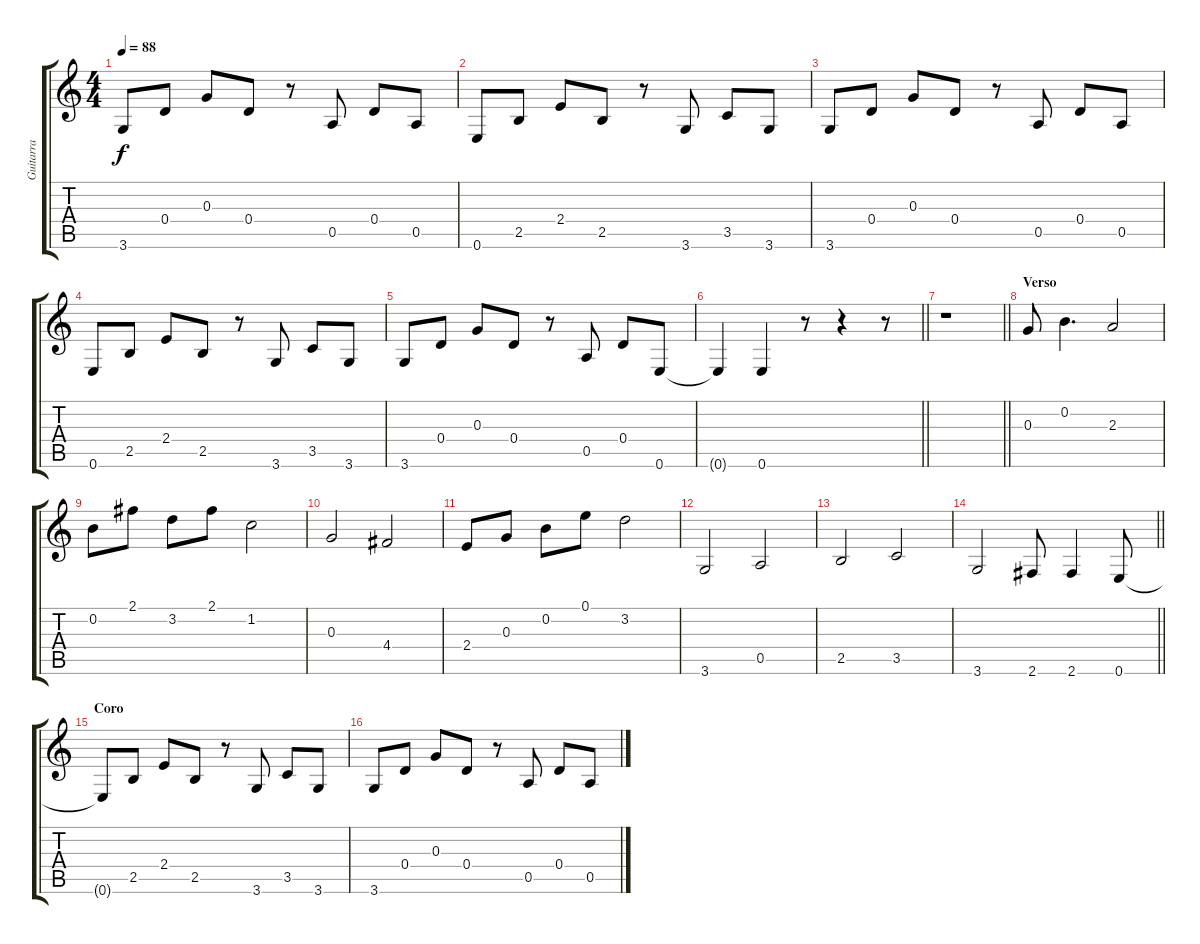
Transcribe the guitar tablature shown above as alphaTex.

\track ("Guitarra" "Guitarra") {instrument acousticguitarnylon}
\staff {score tabs}
\tuning (E4 B3 G3 D3 A2 E2) {hide}
\ts (4 4)
\tempo 88
\clef g2
\ks c
3.6.8{dy f} 0.4.8 0.3.8 0.4.8 r.8 0.5.8 0.4.8 0.5.8 |
0.6.8 2.5.8 2.4.8 2.5.8 r.8 3.6.8 3.5.8 3.6.8 |
3.6.8 0.4.8 0.3.8 0.4.8 r.8 0.5.8 0.4.8 0.5.8 |
0.6.8 2.5.8 2.4.8 2.5.8 r.8 3.6.8 3.5.8 3.6.8 |
3.6.8 0.4.8 0.3.8 0.4.8 r.8 0.5.8 0.4.8 0.6.8 |
\barLineRight lightlight
0.6{t}.4 0.6.4 r.8 r.4 r.8 |
\barLineRight lightlight
r.1 |
\section ("" "Verso")
0.3.8 0.2.4{d} 2.3.2 |
0.2.8 2.1.8 3.2.8 2.1.8 1.2.2 |
0.3.2 4.4.2 |
2.4.8 0.3.8 0.2.8 0.1.8 3.2.2 |
3.6.2 0.5.2 |
2.5.2 3.5.2 |
\barLineRight lightlight
3.6.2 2.6.8 2.6.4 0.6.8 |
\section ("" "Coro ")
0.6{t}.8{volume 16} 2.5.8 2.4.8 2.5.8 r.8 3.6.8 3.5.8 3.6.8 |
3.6.8 0.4.8 0.3.8 0.4.8 r.8 0.5.8 0.4.8 0.5.8
